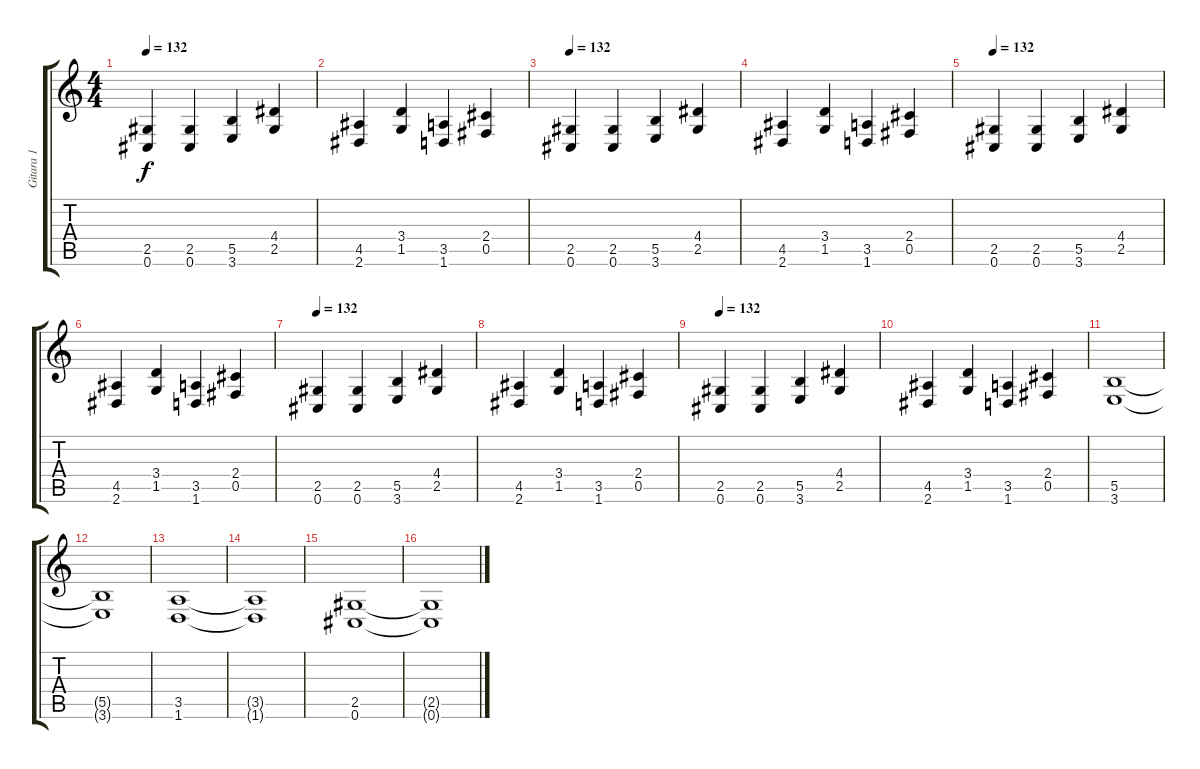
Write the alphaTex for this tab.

\track ("Gitara 1" "Gitara 1") {instrument distortionguitar}
\staff {score tabs}
\tuning (Db4 Ab3 E3 B2 Gb2 Db2) {hide}
\ts (4 4)
\tempo 132
\clef g2
\ks c
(2.5 0.6).4{dy f} (2.5 0.6).4 (5.5 3.6).4 (4.4 2.5).4 |
(4.5 2.6).4 (3.4 1.5).4 (3.5 1.6).4 (2.4 0.5).4 |
\tempo 132
(2.5 0.6).4 (2.5 0.6).4 (5.5 3.6).4 (4.4 2.5).4 |
(4.5 2.6).4 (3.4 1.5).4 (3.5 1.6).4 (2.4 0.5).4 |
\tempo 132
(2.5 0.6).4 (2.5 0.6).4 (5.5 3.6).4 (4.4 2.5).4 |
(4.5 2.6).4 (3.4 1.5).4 (3.5 1.6).4 (2.4 0.5).4 |
\tempo 132
(2.5 0.6).4 (2.5 0.6).4 (5.5 3.6).4 (4.4 2.5).4 |
(4.5 2.6).4 (3.4 1.5).4 (3.5 1.6).4 (2.4 0.5).4 |
\tempo 132
(2.5 0.6).4 (2.5 0.6).4 (5.5 3.6).4 (4.4 2.5).4 |
(4.5 2.6).4 (3.4 1.5).4 (3.5 1.6).4 (2.4 0.5).4 |
(5.5 3.6).1 |
(5.5{t} 3.6{t}).1 |
(3.5 1.6).1 |
(3.5{t} 1.6{t}).1 |
(2.5 0.6).1 |
(2.5{t} 0.6{t}).1
